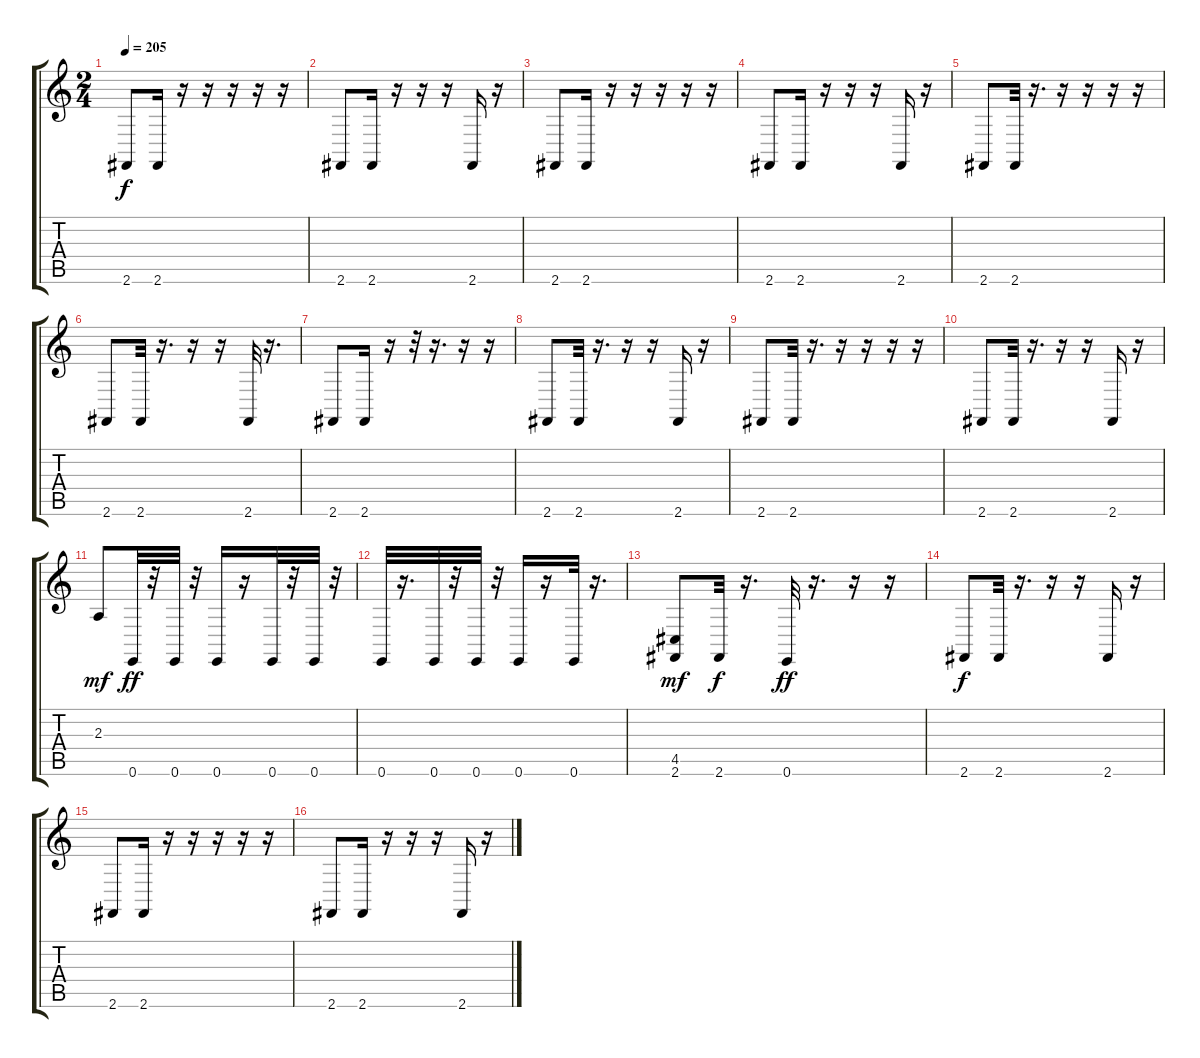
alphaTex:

\track "" {instrument acousticgrandpiano}
\staff {score tabs}
\tuning (E4 B3 G3 D3 A2 E2) {hide}
\ts (2 4)
\tempo 205
\clef g2
\ks c
2.6.8{dy f} 2.6.16 r.16 r.16 r.16 r.16 r.16 |
2.6.8 2.6.16 r.16 r.16 r.16 2.6.16 r.16 |
2.6.8 2.6.16 r.16 r.16 r.16 r.16 r.16 |
2.6.8 2.6.16 r.16 r.16 r.16 2.6.16 r.16 |
2.6.8 2.6.32 r.16{d} r.16 r.16 r.16 r.16 |
2.6.8 2.6.32 r.16{d} r.16 r.16 2.6.32 r.16{d} |
2.6.8 2.6.16 r.16 r.32 r.16{d} r.16 r.16 |
2.6.8 2.6.32 r.16{d} r.16 r.16 2.6.16 r.16 |
2.6.8 2.6.32 r.16{d} r.16 r.16 r.16 r.16 |
2.6.8 2.6.32 r.16{d} r.16 r.16 2.6.16 r.16 |
2.3.8{dy mf} 0.6.32{dy ff} r.32 0.6.32 r.32 0.6.16 r.16 0.6.32 r.32 0.6.32 r.32 |
0.6.32 r.16{d} 0.6.32 r.32 0.6.32 r.32 0.6.16 r.16 0.6.32 r.16{d} |
(4.5 2.6).8{dy mf} 2.6.32{dy f} r.16{d} 0.6.32{dy ff} r.16{d} r.16 r.16 |
2.6.8{dy f} 2.6.32 r.16{d} r.16 r.16 2.6.16 r.16 |
2.6.8 2.6.16 r.16 r.16 r.16 r.16 r.16 |
2.6.8 2.6.16 r.16 r.16 r.16 2.6.16 r.16
